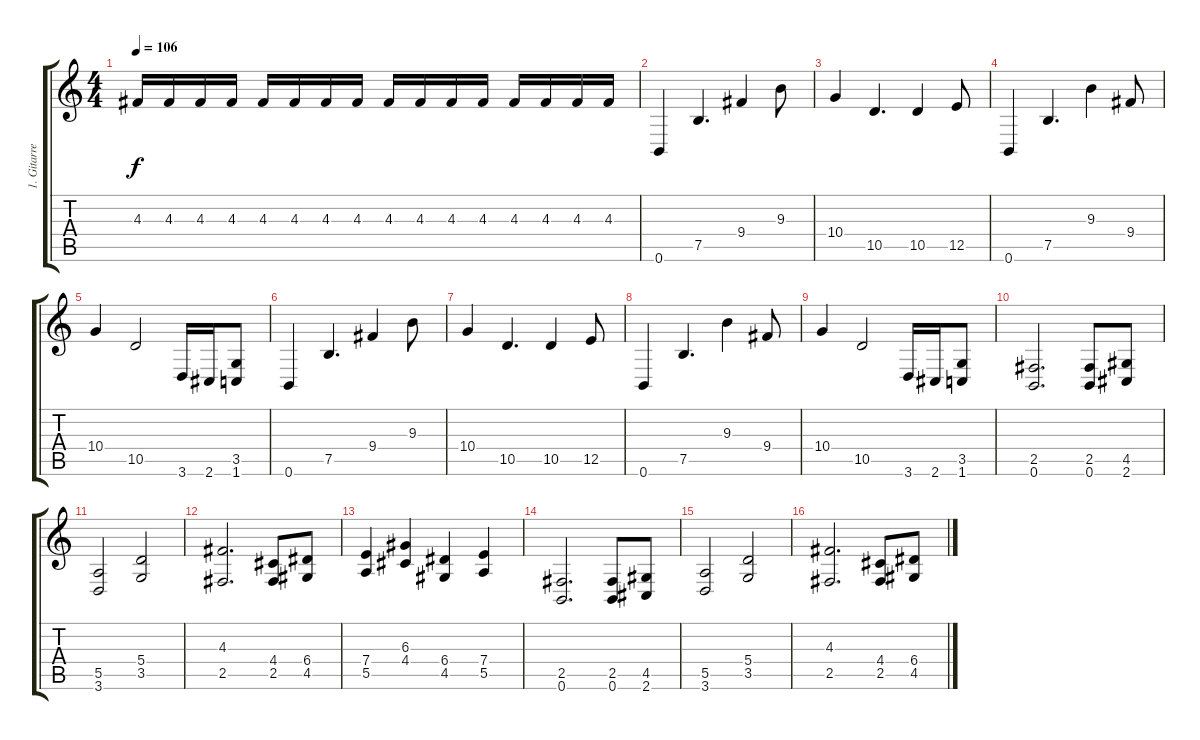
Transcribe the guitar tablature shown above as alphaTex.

\track ("1. Gitarre" "1. Gitarre") {instrument distortionguitar}
\staff {score tabs}
\tuning (B3 Gb3 D3 A2 E2 B1) {hide}
\ts (4 4)
\tempo 106
\clef g2
\ks c
4.3.16{dy f} 4.3.16 4.3.16 4.3.16 4.3.16 4.3.16 4.3.16 4.3.16 4.3.16 4.3.16 4.3.16 4.3.16 4.3.16 4.3.16 4.3.16 4.3.16 |
0.6.4 7.5.4{d} 9.4.4 9.3.8 |
10.4.4 10.5.4{d} 10.5.4 12.5.8 |
0.6.4 7.5.4{d} 9.3.4 9.4.8 |
10.4.4 10.5.2 3.6.16 2.6.16 (3.5 1.6).8 |
0.6.4 7.5.4{d} 9.4.4 9.3.8 |
10.4.4 10.5.4{d} 10.5.4 12.5.8 |
0.6.4 7.5.4{d} 9.3.4 9.4.8 |
10.4.4 10.5.2 3.6.16 2.6.16 (3.5 1.6).8 |
(2.5 0.6).2{d} (2.5 0.6).8 (4.5 2.6).8 |
(5.5 3.6).2 (5.4 3.5).2 |
(4.3 2.5).2{d} (4.4 2.5).8 (6.4 4.5).8 |
(7.4 5.5).4 (6.3 4.4).4 (6.4 4.5).4 (7.4 5.5).4 |
(2.5 0.6).2{d} (2.5 0.6).8 (4.5 2.6).8 |
(5.5 3.6).2 (5.4 3.5).2 |
(4.3 2.5).2{d} (4.4 2.5).8 (6.4 4.5).8
